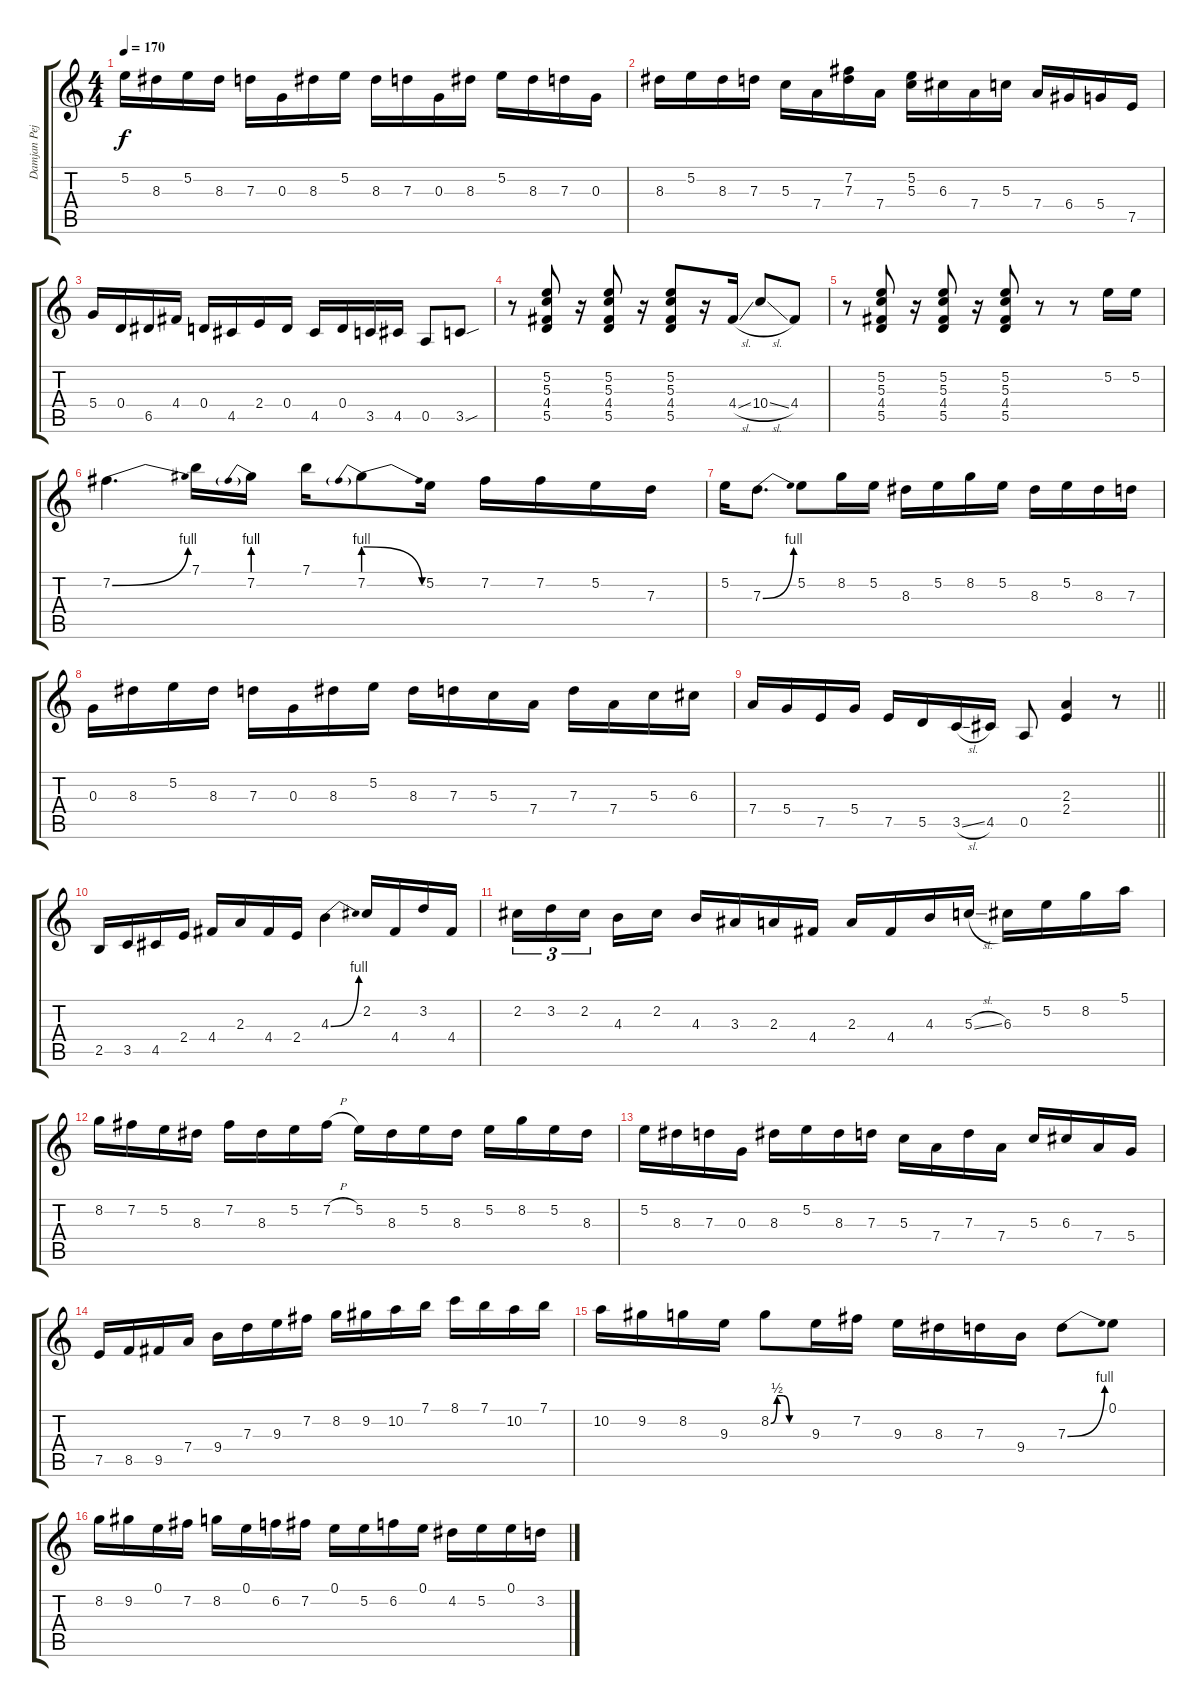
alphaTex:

\track ("Damjan Pejcinoski" "Damjan Pej") {instrument acousticguitarsteel}
\staff {score tabs}
\tuning (E4 B3 G3 D3 A2 E2) {hide}
\ts (4 4)
\tempo 170
\clef g2
\ks c
5.2.16{dy f} 8.3.16 5.2.16 8.3.16 7.3.16 0.3.16 8.3.16 5.2.16 8.3.16 7.3.16 0.3.16 8.3.16 5.2.16 8.3.16 7.3.16 0.3.16 |
8.3.16 5.2.16 8.3.16 7.3.16 5.3.16 7.4.16 (7.2 7.3).16 7.4.16 (5.2 5.3).16 6.3.16 7.4.16 5.3.16 7.4.16 6.4.16 5.4.16 7.5.16 |
5.4.16 0.4.16 6.5.16 4.4.16 0.4.16 4.5.16 2.4.16 0.4.16 4.5.16 0.4.16 3.5.16 4.5.16 0.5.8 3.5{sou}.8 |
r.8 (5.2 5.3 4.4 5.5).8 r.16 (5.2 5.3 4.4 5.5).8 r.16 (5.2 5.3 4.4 5.5).8 r.16 4.4{sl}.16 10.4{sl}.8 4.4.8 |
r.8 (5.2 5.3 4.4 5.5).8 r.16 (5.2 5.3 4.4 5.5).8 r.16 (5.2 5.3 4.4 5.5).8 r.8 r.8 5.2.16 5.2.16 |
7.2{be (bend 0 0 60 4)}.4{d} 7.1.16 7.2{be (prebend 0 4 60 4)}.16 7.1.16 7.2{be (prebendrelease 0 4 60 0)}.8 5.2.16 7.2.16 7.2.16 5.2.16 7.3.16 |
5.2.16 7.3{be (bend 0 0 60 4)}.8{d} 5.2.8 8.2.16 5.2.16 8.3.16 5.2.16 8.2.16 5.2.16 8.3.16 5.2.16 8.3.16 7.3.16 |
0.3.16 8.3.16 5.2.16 8.3.16 7.3.16 0.3.16 8.3.16 5.2.16 8.3.16 7.3.16 5.3.16 7.4.16 7.3.16 7.4.16 5.3.16 6.3.16 |
\barLineRight lightlight
7.4.16 5.4.16 7.5.16 5.4.16 7.5.16 5.5.16 3.5{sl}.16 4.5.16 0.5.8 (2.3 2.4).4 r.8 |
2.5.16 3.5.16 4.5.16 2.4.16 4.4.16 2.3.16 4.4.16 2.4.16 4.3{be (bend 0 0 60 4)}.4 2.2.16 4.4.16 3.2.16 4.4.16 |
2.2.16{tu (3 2)} 3.2.16{tu (3 2)} 2.2.16{tu (3 2) beam splitsecondary} 4.3.16 2.2.16 4.3.16 3.3.16 2.3.16 4.4.16 2.3.16 4.4.16 4.3.16 5.3{sl}.16 6.3.16 5.2.16 8.2.16 5.1.16 |
8.2.16 7.2.16 5.2.16 8.3.16 7.2.16 8.3.16 5.2.16 7.2{h}.16 5.2.16 8.3.16 5.2.16 8.3.16 5.2.16 8.2.16 5.2.16 8.3.16 |
5.2.16 8.3.16 7.3.16 0.3.16 8.3.16 5.2.16 8.3.16 7.3.16 5.3.16 7.4.16 7.3.16 7.4.16 5.3.16 6.3.16 7.4.16 5.4.16 |
7.5.16 8.5.16 9.5.16 7.4.16 9.4.16 7.3.16 9.3.16 7.2.16 8.2.16 9.2.16 10.2.16 7.1.16 8.1.16 7.1.16 10.2.16 7.1.16 |
10.2.16 9.2.16 8.2.16 9.3.16 8.2{be (custom 0 0 10 2 20 2 30 0 60 0)}.8 9.3.16 7.2.16 9.3.16 8.3.16 7.3.16 9.4.16 7.3{be (bend 0 0 60 4)}.8 0.1.8 |
8.2.16 9.2.16 0.1.16 7.2.16 8.2.16 0.1.16 6.2.16 7.2.16 0.1.16 5.2.16 6.2.16 0.1.16 4.2.16 5.2.16 0.1.16 3.2.16
